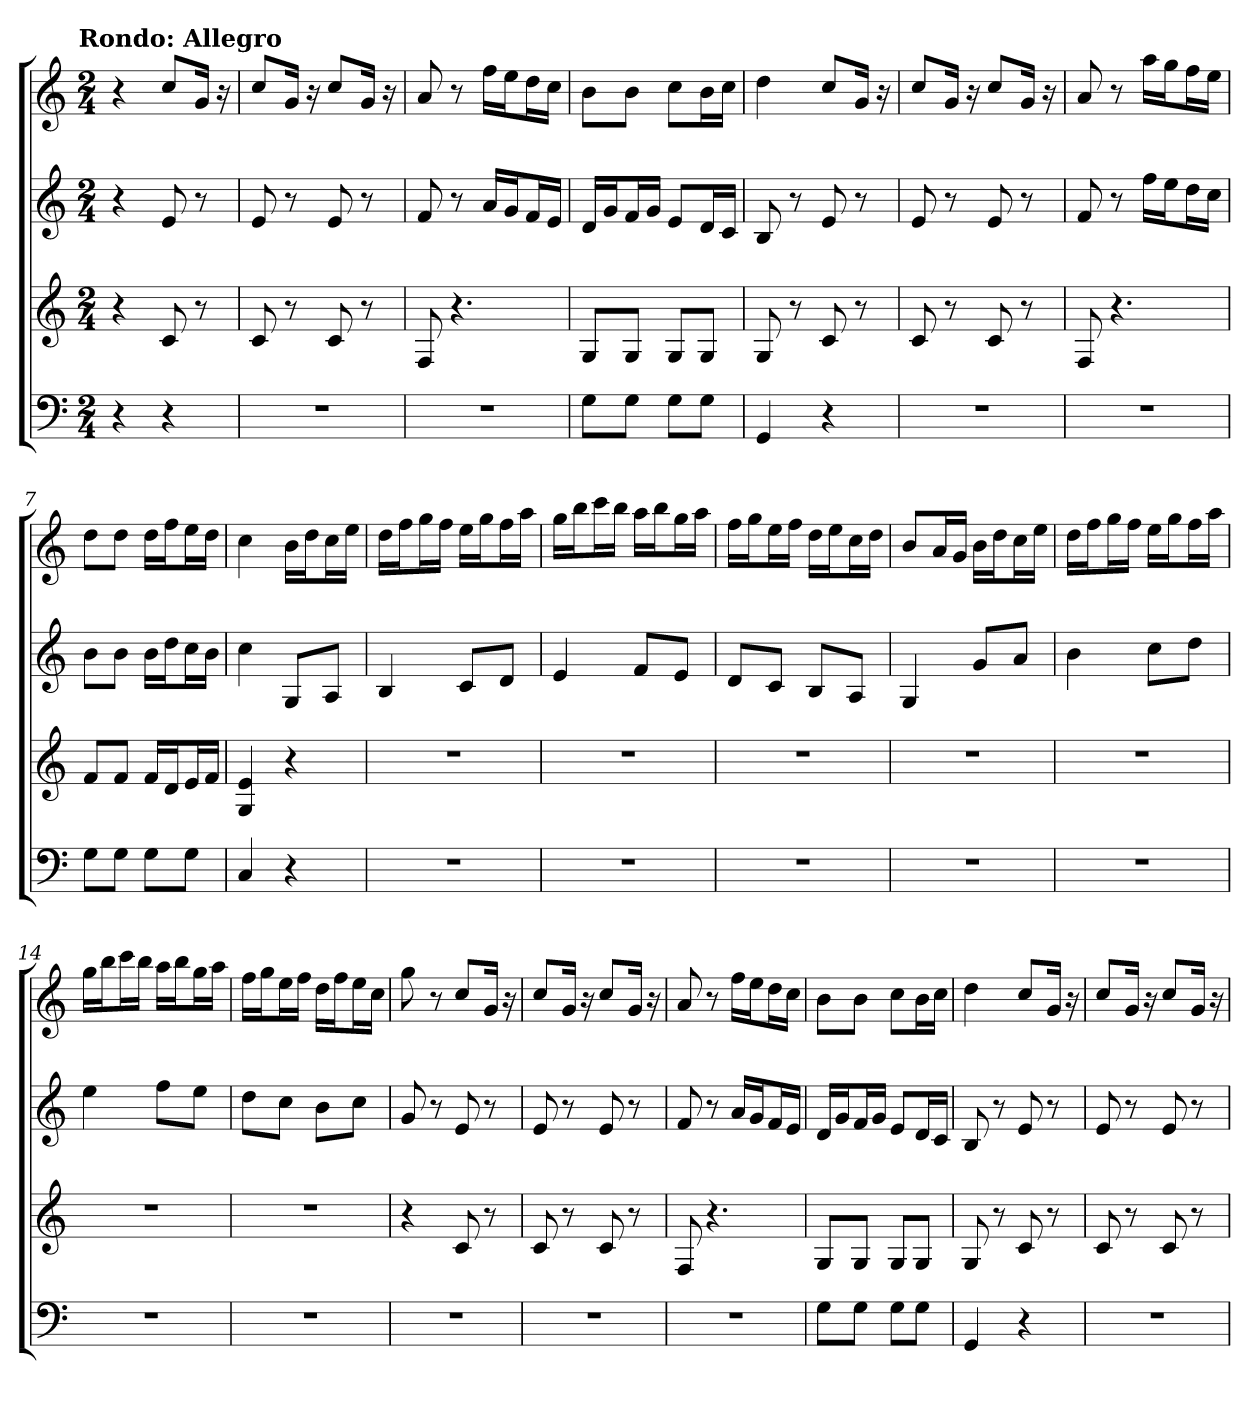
**kern	**kern	**kern	**kern
*part4	*part3	*part2	*part1
*staff4	*staff3	*staff2	*staff1
*k[]	*k[]	*k[]	*k[]
*C:	*C:	*C:	*C:
!!LO:TX:omd:t=Rondo&colon; Allegro
*M2/4	*M2/4	*M2/4	*M2/4
*MM132	*MM132	*MM132	*MM132
=	=	=	=
4r	4r	4r	4r
4r	8c	8e	8ccL
.	8r	8r	16gJk
.	.	.	16r
=1	=1	=1	=1
2r	8c	8e	8ccL
.	8r	8r	16gJk
.	.	.	16r
.	8c	8e	8ccL
.	8r	8r	16gJk
.	.	.	16r
=2	=2	=2	=2
2r	8F	8f	8a
.	4.r	8r	8r
.	.	16aLL	16ffLL
.	.	16gJ	16eeJ
.	.	16fL	16ddL
.	.	16eJJ	16ccJJ
=3	=3	=3	=3
8GL	8GL	16dLL	8bL
.	.	16gJ	.
8GJ	8GJ	16fL	8bJ
.	.	16gJJ	.
8GL	8GL	8eL	8ccL
8GJ	8GJ	16dL	16bL
.	.	16cJJ	16ccJJ
=4	=4	=4	=4
4GG	8G	8B	4dd
.	8r	8r	.
4r	8c	8e	8ccL
.	8r	8r	16gJk
.	.	.	16r
=5	=5	=5	=5
2r	8c	8e	8ccL
.	8r	8r	16gJk
.	.	.	16r
.	8c	8e	8ccL
.	8r	8r	16gJk
.	.	.	16r
=6	=6	=6	=6
2r	8F	8f	8a
.	4.r	8r	8r
.	.	16ffLL	16aaLL
.	.	16eeJ	16ggJ
.	.	16ddL	16ffL
.	.	16ccJJ	16eeJJ
=7	=7	=7	=7
8GL	8fL	8bL	8ddL
8GJ	8fJ	8bJ	8ddJ
8GL	16fLL	16bLL	16ddLL
.	16dJ	16ddJ	16ffJ
8GJ	16eL	16ccL	16eeL
.	16fJJ	16bJJ	16ddJJ
=8	=8	=8	=8
4C	4G 4e	4cc	4cc
4r	4r	8GL	16bLL
.	.	.	16ddJ
.	.	8AJ	16ccL
.	.	.	16eeJJ
=9	=9	=9	=9
2r	2r	4B	16ddLL
.	.	.	16ffJ
.	.	.	16ggL
.	.	.	16ffJJ
.	.	8cL	16eeLL
.	.	.	16ggJ
.	.	8dJ	16ffL
.	.	.	16aaJJ
=10	=10	=10	=10
2r	2r	4e	16ggLL
.	.	.	16bbJ
.	.	.	16cccL
.	.	.	16bbJJ
.	.	8fL	16aaLL
.	.	.	16bbJ
.	.	8eJ	16ggL
.	.	.	16aaJJ
=11	=11	=11	=11
2r	2r	8dL	16ffLL
.	.	.	16ggJ
.	.	8cJ	16eeL
.	.	.	16ffJJ
.	.	8BL	16ddLL
.	.	.	16eeJ
.	.	8AJ	16ccL
.	.	.	16ddJJ
=12	=12	=12	=12
2r	2r	4G	8bL
.	.	.	16aL
.	.	.	16gJJ
.	.	8gL	16bLL
.	.	.	16ddJ
.	.	8aJ	16ccL
.	.	.	16eeJJ
=13	=13	=13	=13
2r	2r	4b	16ddLL
.	.	.	16ffJ
.	.	.	16ggL
.	.	.	16ffJJ
.	.	8ccL	16eeLL
.	.	.	16ggJ
.	.	8ddJ	16ffL
.	.	.	16aaJJ
=14	=14	=14	=14
2r	2r	4ee	16ggLL
.	.	.	16bbJ
.	.	.	16cccL
.	.	.	16bbJJ
.	.	8ffL	16aaLL
.	.	.	16bbJ
.	.	8eeJ	16ggL
.	.	.	16aaJJ
=15	=15	=15	=15
2r	2r	8ddL	16ffLL
.	.	.	16ggJ
.	.	8ccJ	16eeL
.	.	.	16ffJJ
.	.	8bL	16ddLL
.	.	.	16ffJ
.	.	8ccJ	16eeL
.	.	.	16ccJJ
=16	=16	=16	=16
2r	4r	8g	8gg
.	.	8r	8r
.	8c	8e	8ccL
.	8r	8r	16gJk
.	.	.	16r
=17	=17	=17	=17
2r	8c	8e	8ccL
.	8r	8r	16gJk
.	.	.	16r
.	8c	8e	8ccL
.	8r	8r	16gJk
.	.	.	16r
=18	=18	=18	=18
2r	8F	8f	8a
.	4.r	8r	8r
.	.	16aLL	16ffLL
.	.	16gJ	16eeJ
.	.	16fL	16ddL
.	.	16eJJ	16ccJJ
=19	=19	=19	=19
8GL	8GL	16dLL	8bL
.	.	16gJ	.
8GJ	8GJ	16fL	8bJ
.	.	16gJJ	.
8GL	8GL	8eL	8ccL
8GJ	8GJ	16dL	16bL
.	.	16cJJ	16ccJJ
=20	=20	=20	=20
4GG	8G	8B	4dd
.	8r	8r	.
4r	8c	8e	8ccL
.	8r	8r	16gJk
.	.	.	16r
=21	=21	=21	=21
2r	8c	8e	8ccL
.	8r	8r	16gJk
.	.	.	16r
.	8c	8e	8ccL
.	8r	8r	16gJk
.	.	.	16r
=	=	=	=
*-	*-	*-	*-
